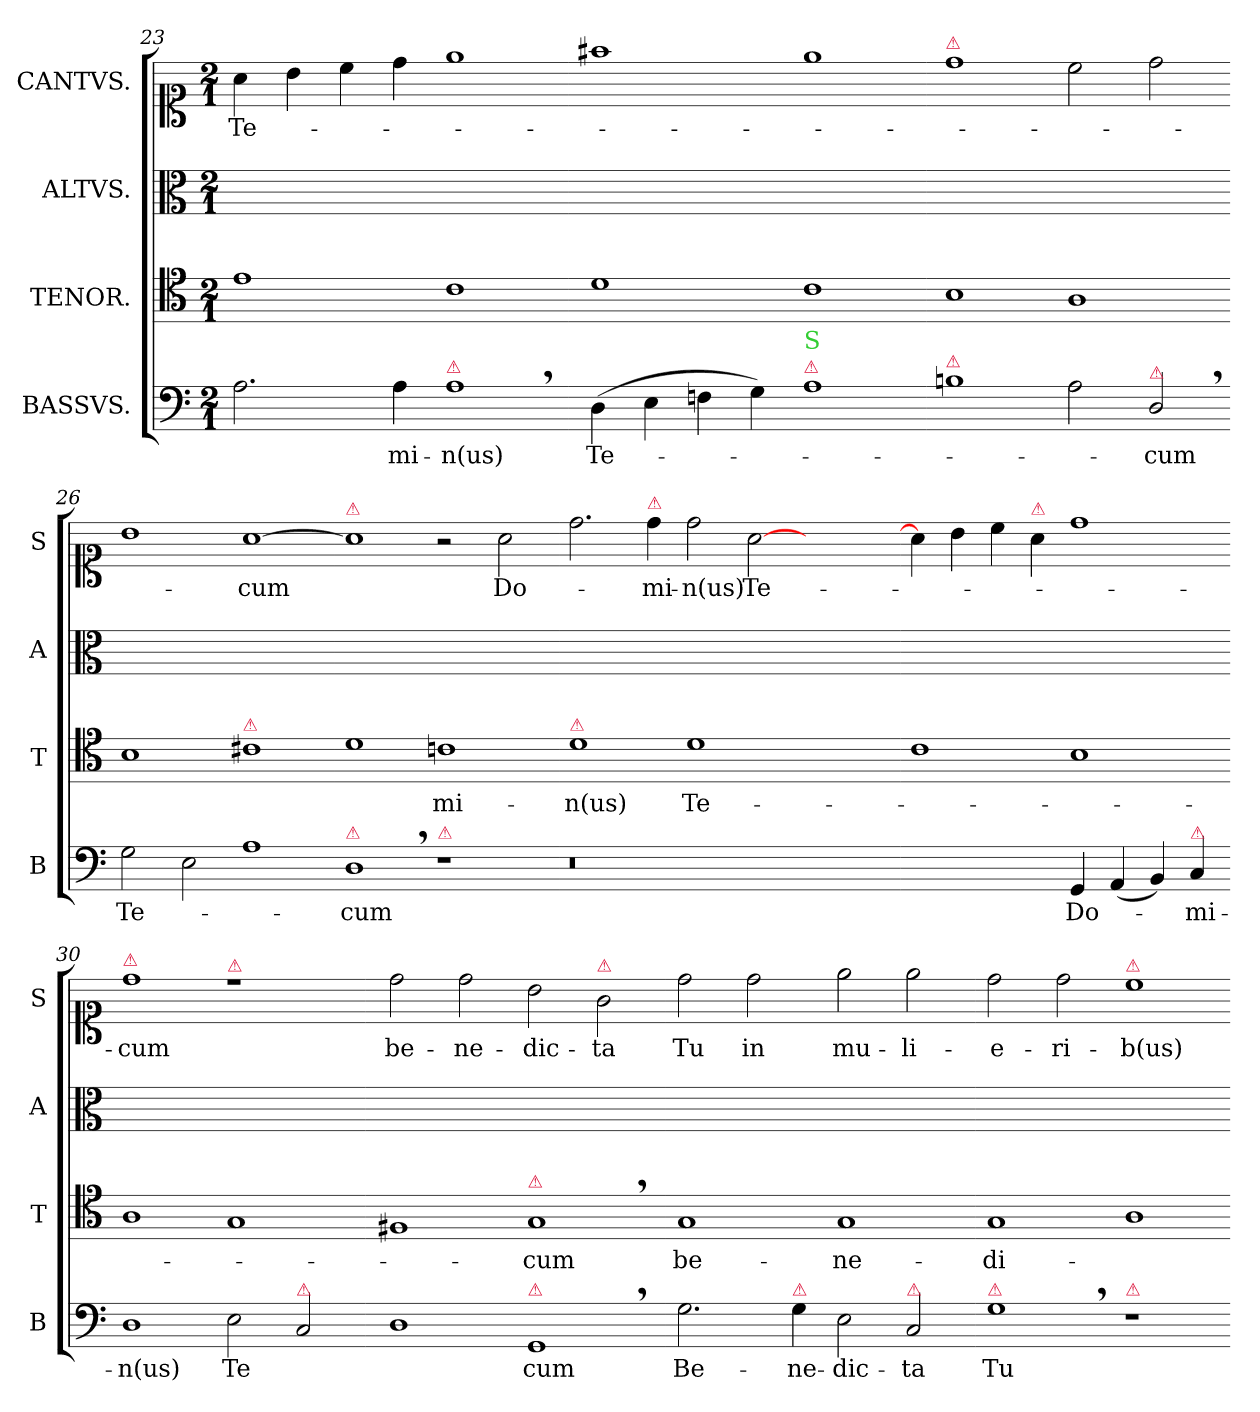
**kern	**text	**kern	**text	**kern	**kern	**text
*part4	*part4	*part3	*part3	*part2	*part1	*part1
*staff4	*staff4	*staff3	*staff3	*staff2	*staff1	*staff1
*I"BASSVS.	*	*I"TENOR.	*	*I"ALTVS.	*I"CANTVS.	*
*I'B	*	*I'T	*	*I'A	*I'S	*
*clefF4	*	*clefC4	*	*clefC3	*clefC1	*
*k[]	*	*k[]	*	*k[]	*k[]	*
*M2/1	*	*M2/1	*	*M2/1	*M2/1	*
=23	=23	=23	=23	=23	=23	=23
2.A\	.	1e	.	0ryy	4a\	Te-
.	.	.	.	.	4b\	.
.	.	.	.	.	4cc\	.
4A\	-mi-	.	.	.	4dd\	.
!LO:TX:a:color=crimson:t=⚠	!	!	!	!	!	!
1A,	-n(us)	1c	.	.	1ee	.
=24-	=24-	=24-	=24-	=24-	=24-	=24-
(4D\	Te-	1d	.	0ryy	1ff#X	.
4E\	.	.	.	.	.	.
4Fn\	.	.	.	.	.	.
4G\)	.	.	.	.	.	.
!LO:TX:a:color=crimson:t=⚠	!	!	!	!	!	!
!LO:TX:a:color=limegreen:t=S	!	!	!	!	!	!
1A	.	1c	.	.	1ee	.
=25-	=25-	=25-	=25-	=25-	=25-	=25-
!	!	!	!	!	!LO:TX:a:color=crimson:t=⚠	!
!LO:TX:a:color=crimson:t=⚠	!	!	!	!	!	!
1Bn	.	1B	.	0ryy	1dd	.
2A\	.	1A	.	.	2cc\	.
!LO:TX:a:color=crimson:t=⚠	!	!	!	!	!	!
2D,/	-cum	.	.	.	2dd\	.
=26-	=26-	=26-	=26-	=26-	=26-	=26-
2G\	Te-	1B	.	0ryy	1b	.
2E\	.	.	.	.	.	.
!	!	!LO:TX:a:color=crimson:t=⚠	!	!	!	!
1A	.	1c#X	.	.	[1a	-cum
=27-	=27-	=27-	=27-	=27-	=27-	=27-
!	!	!	!	!	!LO:TX:a:color=crimson:t=⚠	!
!LO:TX:a:color=crimson:t=⚠	!	!	!	!	!	!
1D,	-cum	1d	.	0ryy	1a]	.
!LO:TX:a:color=crimson:t=⚠	!	!	!	!	!	!
1r	.	1cn	-mi-	.	2r	.
.	.	.	.	.	2a\	Do-
=28-	=28-	=28-	=28-	=28-	=28-	=28-
!	!	!LO:TX:a:color=crimson:t=⚠	!	!	!	!
0.r	.	1d	-n(us)	0ryy	2.dd\	.
!	!	!	!	!	!LO:TX:a:color=crimson:t=⚠	!
.	.	.	.	.	4dd\	-mi-
.	.	1d	Te-	.	2dd\	-n(us)
.	.	.	.	.	[2a\	Te-
.	.	1ryy	.	1ryy	1ryy	.
=29-	=29-	=29-	=29-	=29-	=29-	=29-
1ryy	.	1c	.	0ryy	4a\]	.
.	.	.	.	.	4b\	.
.	.	.	.	.	4cc\	.
!	!	!	!	!	!LO:TX:a:color=crimson:t=⚠	!
.	.	.	.	.	4a\	.
4GG/	Do-	1B	.	.	1dd	.
(4AA/	.	.	.	.	.	.
4BB/)	.	.	.	.	.	.
!LO:TX:a:color=crimson:t=⚠	!	!	!	!	!	!
4C/	-mi-	.	.	.	.	.
=30-	=30-	=30-	=30-	=30-	=30-	=30-
!	!	!	!	!	!LO:TX:a:color=crimson:t=⚠	!
1D	-n(us)	1A	.	0ryy	1dd	-cum
!	!	!	!	!	!LO:TX:a:color=crimson:t=⚠	!
2E\	Te	1G	.	.	1rdd	.
!LO:TX:a:color=crimson:t=⚠	!	!	!	!	!	!
2C/	.	.	.	.	.	.
=31-	=31-	=31-	=31-	=31-	=31-	=31-
1D	.	1F#X	.	0ryy	2dd\	be-
.	.	.	.	.	2dd\	-ne-
!	!	!LO:TX:a:color=crimson:t=⚠	!	!	!	!
!LO:TX:a:color=crimson:t=⚠	!	!	!	!	!	!
1GG,	-cum	1G,	-cum	.	2b\	-dic-
!	!	!	!	!	!LO:TX:a:color=crimson:t=⚠	!
.	.	.	.	.	2g\	-ta
=32-	=32-	=32-	=32-	=32-	=32-	=32-
2.G\	Be-	1G	be-	0ryy	2dd\	Tu
.	.	.	.	.	2dd\	in
!LO:TX:a:color=crimson:t=⚠	!	!	!	!	!	!
4G\	-ne-	.	.	.	.	.
2E\	-dic-	1G	-ne-	.	2ee\	mu-
!LO:TX:a:color=crimson:t=⚠	!	!	!	!	!	!
2C/	-ta	.	.	.	2ee\	-li-
=33-	=33-	=33-	=33-	=33-	=33-	=33-
!LO:TX:a:color=crimson:t=⚠	!	!	!	!	!	!
1G,	Tu	1G	-di-	0ryy	2dd\	-e-
.	.	.	.	.	2dd\	-ri-
!	!	!	!	!	!LO:TX:a:color=crimson:t=⚠	!
!LO:TX:a:color=crimson:t=⚠	!	!	!	!	!	!
1r	.	1A	.	.	1cc	-b(us)
=-	=-	=-	=-	=-	=-	=-
*-	*-	*-	*-	*-	*-	*-
